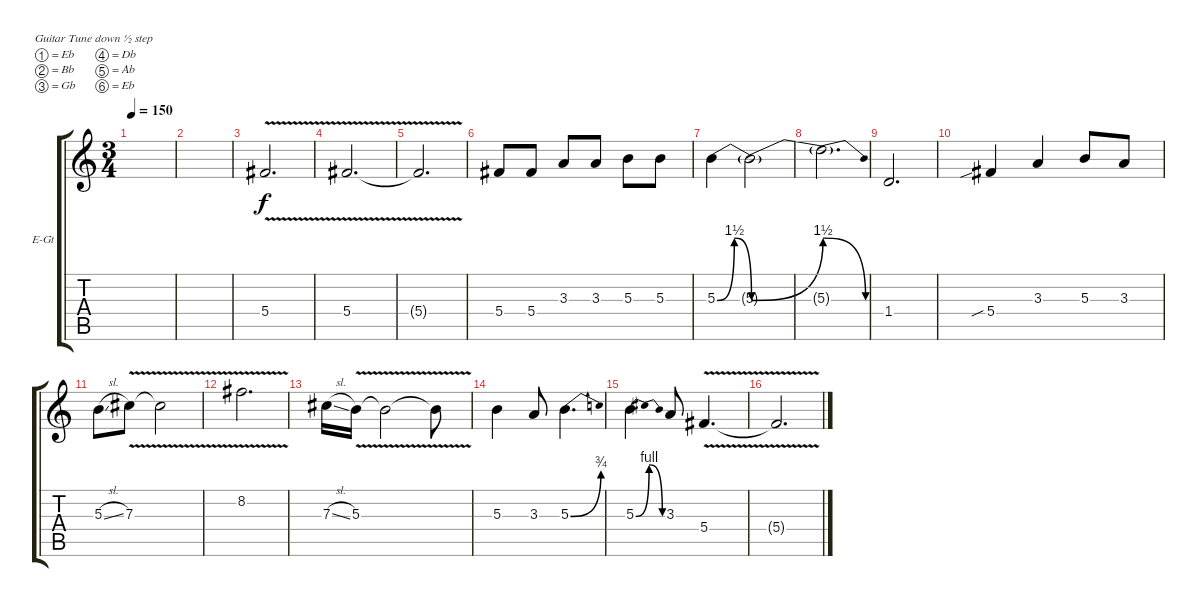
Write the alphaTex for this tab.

\defaultSystemsLayout 4
\bracketExtendMode groupsimilarinstruments
\firstSystemTrackNameOrientation horizontal
\otherSystemsTrackNameOrientation horizontal
\track ("Myles distorition" "E-Gt") {mute instrument distortionguitar}
\staff {score tabs}
\tuning (Eb4 Bb3 Gb3 Db3 Ab2 Eb2)
\ts (3 4)
\tempo 150
\clef g2
\scale
0.333333
\ks c
|
\scale
0.333333 |
\scale
0.333333 5.4{v}.2{d dy f} |
\scale
0.333333 5.4{v}.2{d} |
\scale
0.333333 5.4{v t}.2{d} |
\scale
0.333333 5.4.8 5.4.8 3.3.8 3.3.8 5.3.8 5.3.8 |
\scale
0.333333 5.3{be (bendrelease 0 0 9 6 20.4 6 30 0)}.4 5.3{be (bend 0 0 0.6 6) t}.2 |
\scale
0.333333 5.3{be (release 42.6 6 55.8 0) t}.2{d} |
\scale
0.333333 1.4.2{d} |
\scale
0.333333 5.4{sib}.4 3.3.4 5.3.8 3.3.8 |
\scale
0.333333 5.3{sl}.8 7.3{v}.8 7.3{v t}.2 |
\scale
0.333333 8.2{v}.2{d} |
\scale
0.333333 7.3{sl}.16 5.3{v}.16 5.3{v t}.2 5.3{v t}.8 |
\scale
0.333333 5.3.4 3.3.8 5.3{be (bend 0 0 15.6 3)}.4{d} |
\scale
0.333333 5.3{be (bendrelease 0 0 10.2 4 17.4 4 21 0)}.4 3.3.8 5.4{v}.4{d} |
\scale
0.333333 5.4{v t}.2{d}
